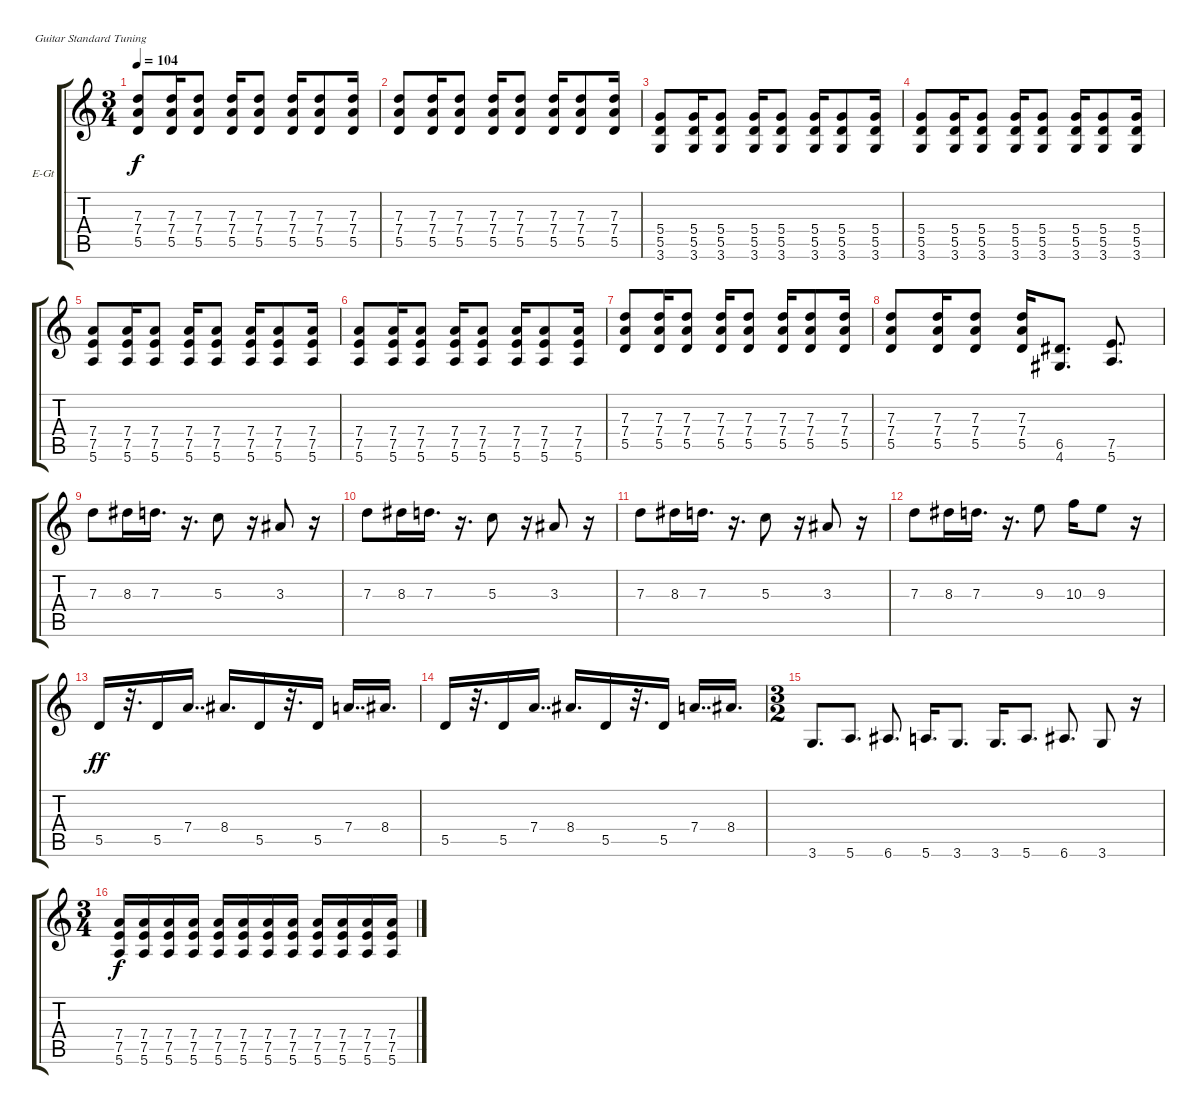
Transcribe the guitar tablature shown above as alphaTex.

\bracketExtendMode groupsimilarinstruments
\firstSystemTrackNameOrientation horizontal
\otherSystemsTrackNameOrientation horizontal
\track ("Electric Guitar 2" "E-Gt") {instrument distortionguitar}
\staff {score tabs}
\tuning (E4 B3 G3 D3 A2 E2)
\ts (3 4)
\tempo 104
\clef g2
\ks c
(5.5 7.4 7.3).8{dy f} (5.5 7.4 7.3).16 (7.3 7.4 5.5).8 (5.5 7.4 7.3).16 (5.5 7.4 7.3).8 (5.5 7.4 7.3).16 (7.3 7.4 5.5).8 (5.5 7.4 7.3).16 |
(5.5 7.4 7.3).8 (5.5 7.4 7.3).16 (7.3 7.4 5.5).8 (5.5 7.4 7.3).16 (5.5 7.4 7.3).8 (5.5 7.4 7.3).16 (7.3 7.4 5.5).8 (5.5 7.4 7.3).16 |
(5.5 3.6 5.4).8 (5.5 3.6 5.4).16 (5.5 3.6 5.4).8 (5.5 3.6 5.4).16 (5.5 3.6 5.4).8 (5.5 3.6 5.4).16 (5.5 3.6 5.4).8 (5.5 3.6 5.4).16 |
(5.5 3.6 5.4).8 (5.5 3.6 5.4).16 (5.5 3.6 5.4).8 (5.5 3.6 5.4).16 (5.5 3.6 5.4).8 (5.5 3.6 5.4).16 (5.5 3.6 5.4).8 (5.5 3.6 5.4).16 |
(5.6 7.5 7.4).8 (5.6 7.5 7.4).16 (5.6 7.5 7.4).8 (5.6 7.5 7.4).16 (5.6 7.5 7.4).8 (5.6 7.5 7.4).16 (5.6 7.5 7.4).8 (5.6 7.5 7.4).16 |
(5.6 7.5 7.4).8 (5.6 7.5 7.4).16 (5.6 7.5 7.4).8 (5.6 7.5 7.4).16 (5.6 7.5 7.4).8 (5.6 7.5 7.4).16 (5.6 7.5 7.4).8 (5.6 7.5 7.4).16 |
(5.5 7.4 7.3).8 (5.5 7.4 7.3).16 (7.3 7.4 5.5).8 (5.5 7.4 7.3).16 (5.5 7.4 7.3).8 (5.5 7.4 7.3).16 (7.3 7.4 5.5).8 (5.5 7.4 7.3).16 |
(5.5 7.4 7.3).8 (5.5 7.4 7.3).16 (7.3 7.4 5.5).8 (5.5 7.4 7.3).16 (4.6 6.5).8{d} (5.6 7.5).8{d} |
7.3.8 8.3.16 7.3.16{d} r.16{d} 5.3.8 r.16 3.3.8 r.16 |
7.3.8 8.3.16 7.3.16{d} r.16{d} 5.3.8 r.16 3.3.8 r.16 |
7.3.8 8.3.16 7.3.16{d} r.16{d} 5.3.8 r.16 3.3.8 r.16 |
7.3.8 8.3.16 7.3.16{d} r.16{d} 9.3.8 10.3.16 9.3.8 r.16 |
5.5.16{dy ff} r.32{d} 5.5.16 7.4.16{dd} 8.4.16{d} 5.5.16 r.32{d} 5.5.16 7.4.16{dd} 8.4.16{d} |
5.5.16 r.32{d} 5.5.16 7.4.16{dd} 8.4.16{d} 5.5.16 r.32{d} 5.5.16 7.4.16{dd} 8.4.16{d} |
\ts (3 2)
3.6.8{d} 5.6.8{d} 6.6.8{d} 5.6.16{d} 3.6.8{d} 3.6.16{d} 5.6.8{d} 6.6.8{d} 3.6.8 r.16 |
\ts (3 4)
(5.6 7.5 7.4).16{dy f} (5.6 7.5 7.4).16 (5.6 7.5 7.4).16 (5.6 7.5 7.4).16 (5.6 7.5 7.4).16 (5.6 7.5 7.4).16 (5.6 7.5 7.4).16 (5.6 7.5 7.4).16 (5.6 7.5 7.4).16 (5.6 7.5 7.4).16 (5.6 7.5 7.4).16 (5.6 7.5 7.4).16
